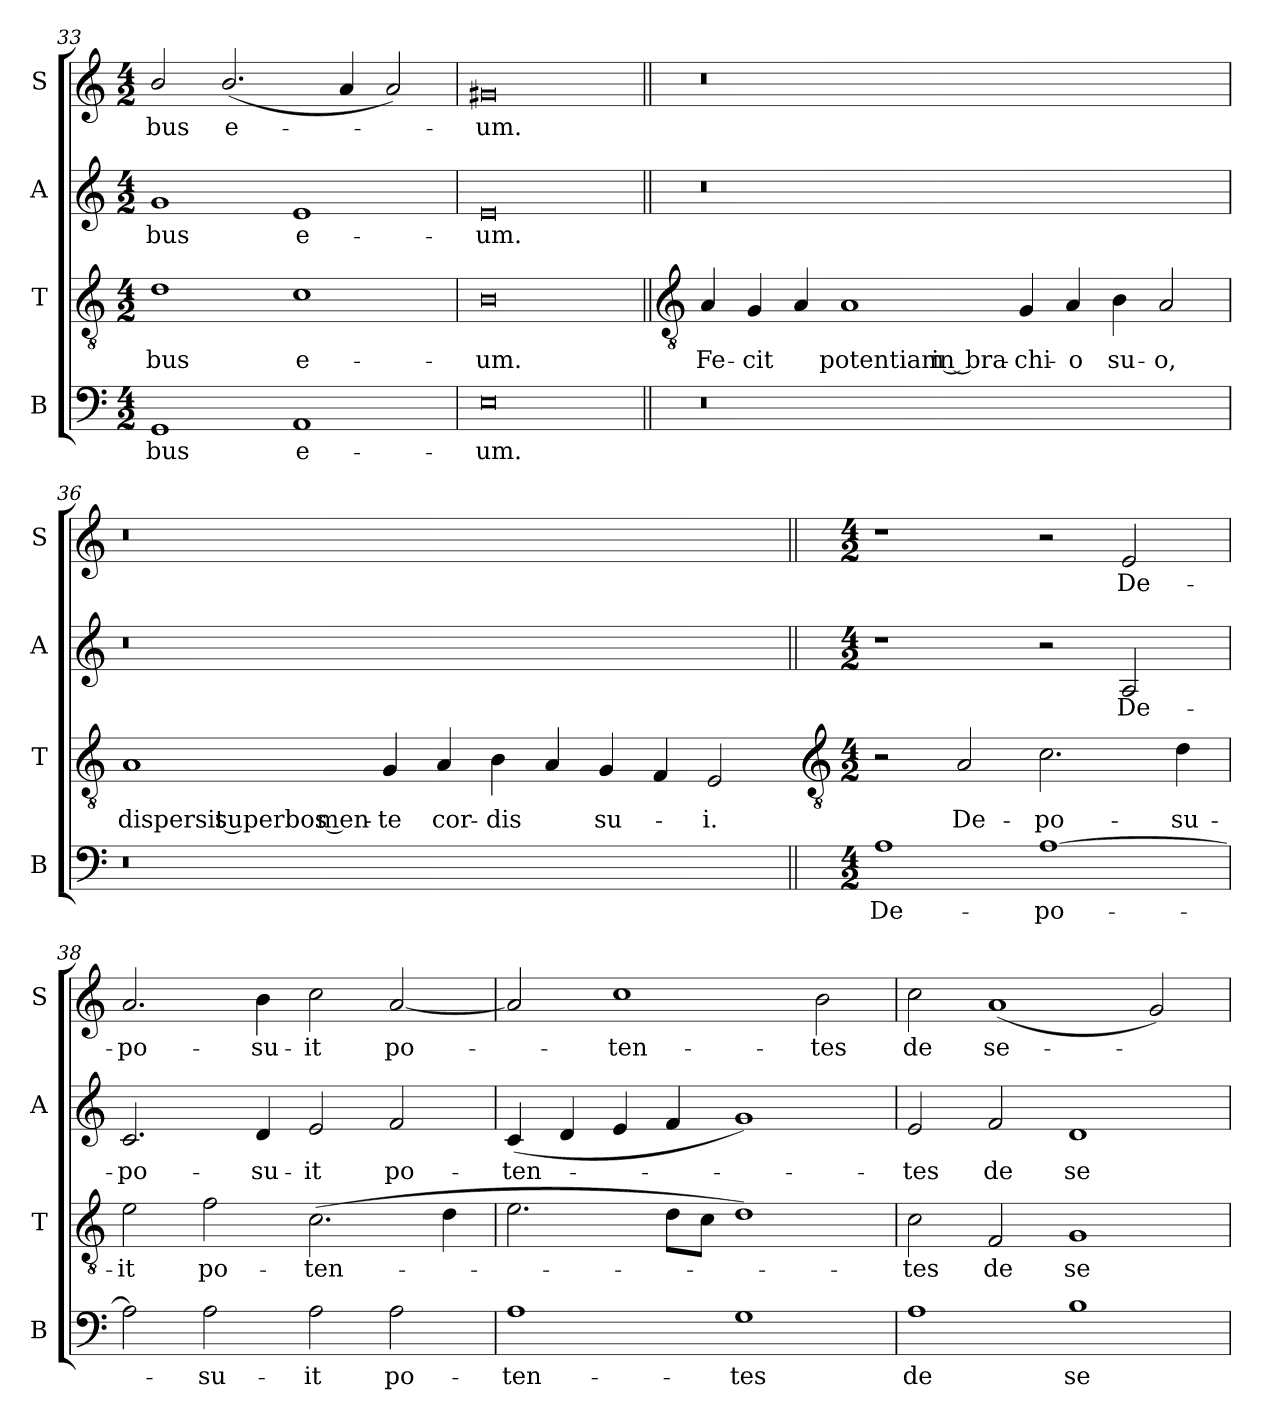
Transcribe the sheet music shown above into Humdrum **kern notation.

**kern	**text	**kern	**text	**kern	**text	**kern	**text
*part4	*part4	*part3	*part3	*part2	*part2	*part1	*part1
*staff4	*staff4	*staff3	*staff3	*staff2	*staff2	*staff1	*staff1
*I"B	*	*I"T	*	*I"A	*	*I"S	*
*I'B	*	*I'T	*	*I'A	*	*I'S	*
*clefF4	*	*clefGv2	*	*clefG2	*	*clefG2	*
*k[]	*	*k[]	*	*k[]	*	*k[]	*
*C:	*	*C:	*	*C:	*	*C:	*
*M4/2	*	*M4/2	*	*M4/2	*	*M4/2	*
=33	=33	=33	=33	=33	=33	=33	=33
!	!LO:LY:b	!	!LO:LY:b	!	!LO:LY:b	!	!LO:LY:b
1GG	-bus	1d	-bus	1g	-bus	2b/	-bus
!	!	!	!	!	!	!	!LO:LY:b
.	.	.	.	.	.	(<2.b/	e-
!	!LO:LY:b	!	!LO:LY:b	!	!LO:LY:b	!	!
1AA	e-	1c	e-	1e	e-	.	.
.	.	.	.	.	.	4a	.
.	.	.	.	.	.	2a)	.
=34	=34	=34	=34	=34	=34	=34	=34
!	!LO:LY:b	!	!LO:LY:b	!	!LO:LY:b	!	!LO:LY:b
0E	-um.	0B	-um.	0e	-um.	0g#X	um.
!!LO:LB:g=z
=35||	=35||	=35||	=35||	=35||	=35||	=35||	=35||
*	*	*clefGv2	*	*	*	*	*
!	!	!	!LO:LY:b	!	!	!	!
0.r	.	4A	Fe-	0.r	.	0.r	.
!	!	!	!LO:LY:b	!	!	!	!
.	.	4G	-cit	.	.	.	.
.	.	4A	.	.	.	.	.
!	!	!	!LO:LY:b	!	!	!	!
.	.	1A	potentiam in bra-	.	.	.	.
!	!	!	!LO:LY:b	!	!	!	!
.	.	4G	-chi-	.	.	.	.
!	!	!	!LO:LY:b	!	!	!	!
.	.	4A	-o	.	.	.	.
!	!	!	!LO:LY:b	!	!	!	!
.	.	4B	su-	.	.	.	.
!	!	!	!LO:LY:b	!	!	!	!
.	.	2A	-o,	.	.	.	.
=36	=36	=36	=36	=36	=36	=36	=36
!	!	!	!LO:LY:b	!	!	!	!
0.r	.	1A	dispersit superbos men-	0.r	.	0.r	.
!	!	!	!LO:LY:b	!	!	!	!
.	.	4G	-te	.	.	.	.
!	!	!	!LO:LY:b	!	!	!	!
.	.	4A	cor-	.	.	.	.
!	!	!	!LO:LY:b	!	!	!	!
.	.	4B	-dis	.	.	.	.
.	.	4A	.	.	.	.	.
!	!	!	!LO:LY:b	!	!	!	!
.	.	4G	su-	.	.	.	.
.	.	4F	.	.	.	.	.
!	!	!	!LO:LY:b	!	!	!	!
.	.	2E	i.	.	.	.	.
!!LO:LB:g=z
=37||	=37||	=37-	=37||	=37||	=37||	=37||	=37||
*	*	*clefGv2	*	*	*	*	*
*k[]	*	*	*	*k[]	*	*k[]	*
*C:	*	*	*	*C:	*	*C:	*
*M4/2	*	*M4/2	*	*M4/2	*	*M4/2	*
!	!LO:LY:b	!	!	!	!	!	!
1A	De-	2r	.	1r	.	1r	.
!	!	!	!LO:LY:b	!	!	!	!
.	.	2A	De-	.	.	.	.
!	!LO:LY:b	!	!LO:LY:b	!	!	!	!
[1A	-po-	2.c	-po-	2r	.	2r	.
!	!	!	!	!	!LO:LY:b	!	!LO:LY:b
.	.	.	.	2A	De-	2e	De-
!	!	!	!LO:LY:b	!	!	!	!
.	.	4d	-su-	.	.	.	.
=38	=38	=38	=38	=38	=38	=38	=38
!	!	!	!LO:LY:b	!	!LO:LY:b	!	!LO:LY:b
2A]	.	2e	-it	2.c	-po-	2.a	-po-
!	!LO:LY:b	!	!LO:LY:b	!	!	!	!
2A	su-	2f	po-	.	.	.	.
!	!	!	!	!	!LO:LY:b	!	!LO:LY:b
.	.	.	.	4d	-su-	4b	-su-
!	!LO:LY:b	!	!LO:LY:b	!	!LO:LY:b	!	!LO:LY:b
2A	-it	(>2.c	-ten-	2e	-it	2cc	-it
!	!LO:LY:b	!	!	!	!LO:LY:b	!	!LO:LY:b
2A	po-	.	.	2f	po-	[2a	po-
.	.	4d	.	.	.	.	.
=39	=39	=39	=39	=39	=39	=39	=39
!	!LO:LY:b	!	!	!	!LO:LY:b	!	!
1A	-ten-	2.e	.	(<4c	-ten-	2a]	.
.	.	.	.	4d	.	.	.
!	!	!	!	!	!	!	!LO:LY:b
.	.	.	.	4e	.	1cc	ten-
.	.	8dL	.	4f	.	.	.
.	.	8cJ	.	.	.	.	.
!	!LO:LY:b	!	!	!	!	!	!
1G	-tes	1d)	.	1g)	.	.	.
!	!	!	!	!	!	!	!LO:LY:b
.	.	.	.	.	.	2b	-tes
=40	=40	=40	=40	=40	=40	=40	=40
!	!LO:LY:b	!	!LO:LY:b	!	!LO:LY:b	!	!LO:LY:b
1A	de	2c	tes	2e	tes	2cc	de
!	!	!	!LO:LY:b	!	!LO:LY:b	!	!LO:LY:b
.	.	2F	de	2f	de	(<1a	se-
!	!LO:LY:b	!	!LO:LY:b	!	!LO:LY:b	!	!
1B	se-	1G	se-	1d	se-	.	.
.	.	.	.	.	.	2g)	.
=	=	=	=	=	=	=	=
*-	*-	*-	*-	*-	*-	*-	*-
